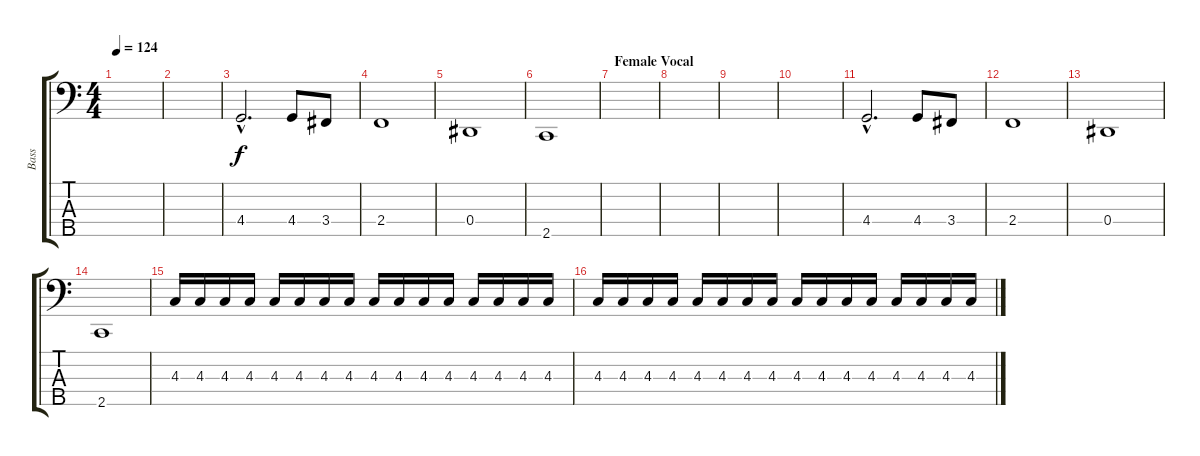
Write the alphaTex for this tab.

\track ("Bass" "Bass") {instrument electricbasspick}
\staff {score tabs}
\tuning (Gb2 Db2 Ab1 Eb1 Bb0) {hide}
\ts (4 4)
\tempo 124
\clef f4
\ks c
|
|
4.4{hac}.2{d} 4.4.8 3.4.8 |
2.4.1 |
0.4.1 |
2.5.1 |
\section ("" "Female Vocal")
|
|
|
|
4.4{hac}.2{d} 4.4.8 3.4.8 |
2.4.1 |
0.4.1 |
2.5.1 |
4.3.16 4.3.16 4.3.16 4.3.16 4.3.16 4.3.16 4.3.16 4.3.16 4.3.16 4.3.16 4.3.16 4.3.16 4.3.16 4.3.16 4.3.16 4.3.16 |
4.3.16 4.3.16 4.3.16 4.3.16 4.3.16 4.3.16 4.3.16 4.3.16 4.3.16 4.3.16 4.3.16 4.3.16 4.3.16 4.3.16 4.3.16 4.3.16
